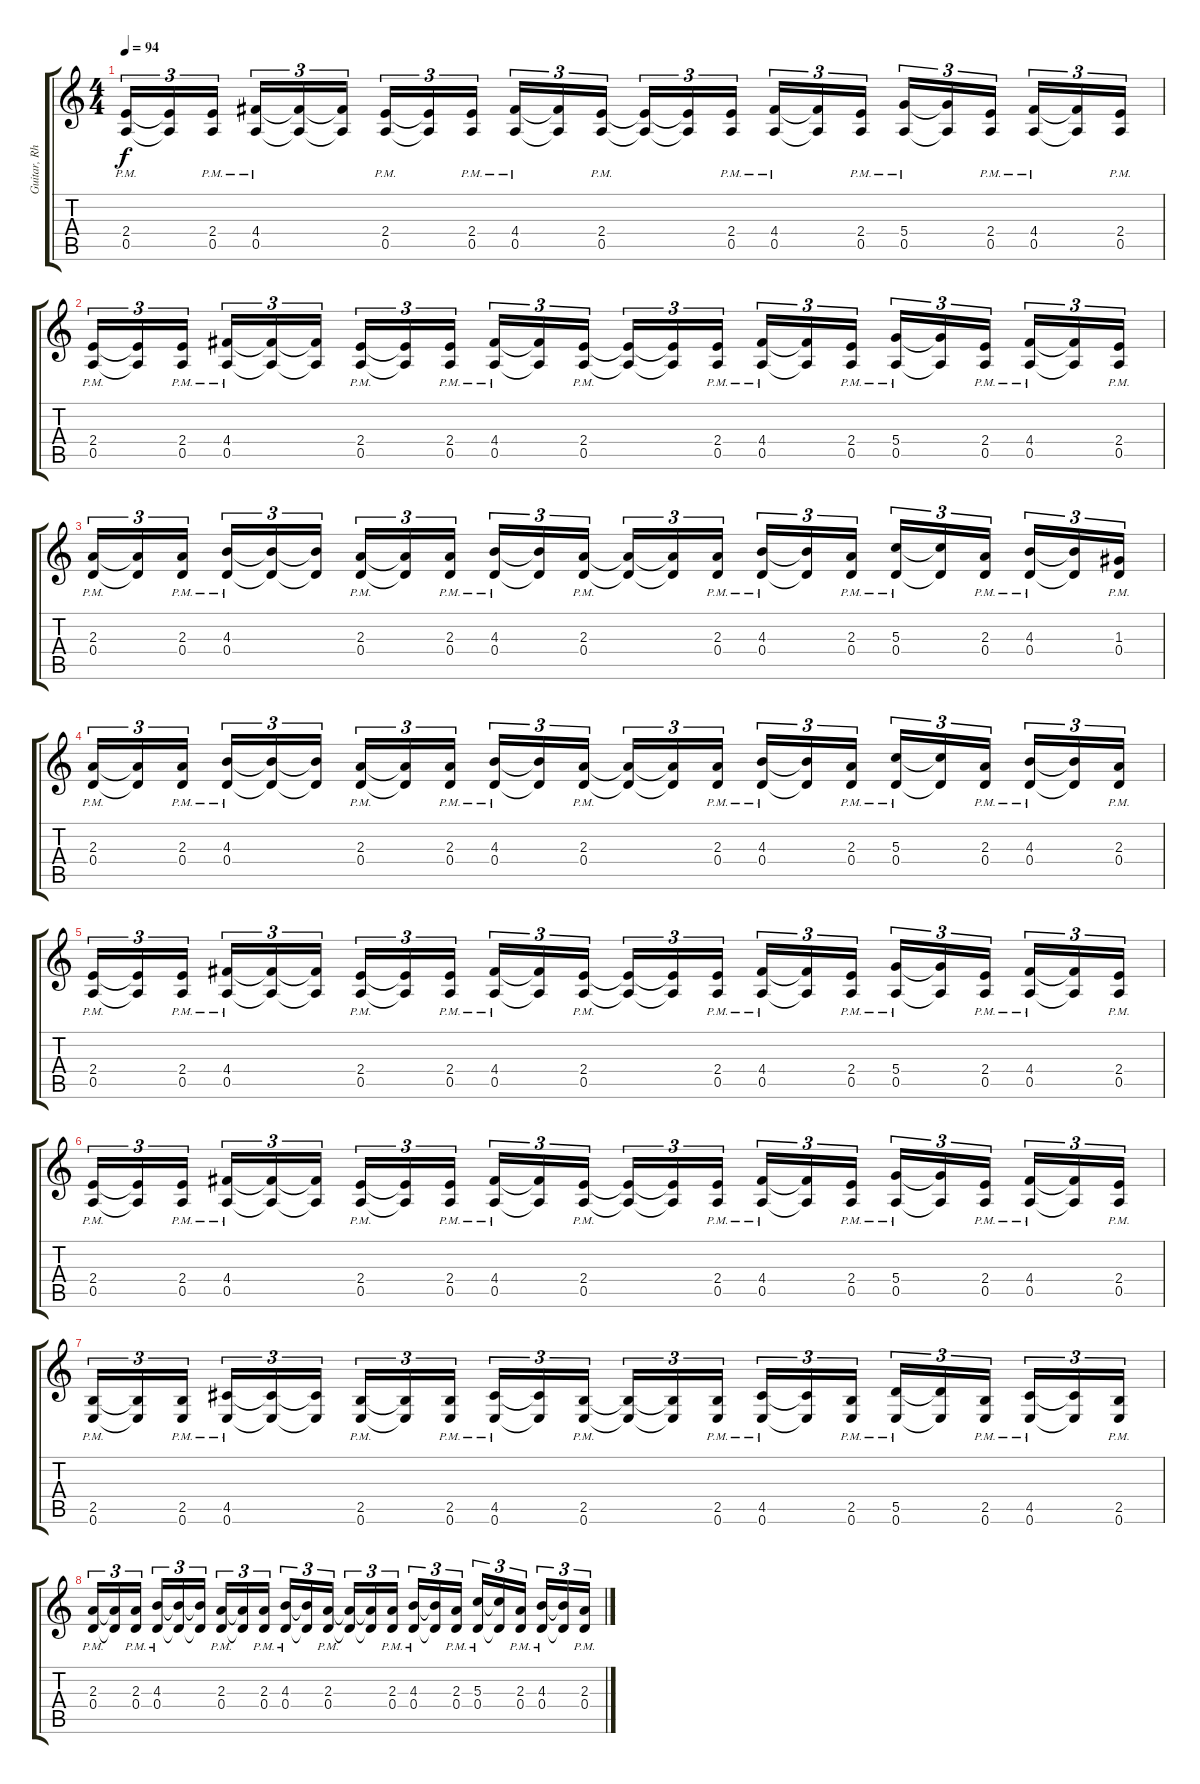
\track ("Guitar, Rhythm" "Guitar, Rh") {instrument overdrivenguitar}
\staff {score tabs}
\tuning (E4 B3 G3 D3 A2 E2) {hide}
\ts (4 4)
\tempo 94
\clef g2
\ks c
(2.4{pm} 0.5{pm}).16{tu (3 2) dy f} (2.4{t} 0.5{t}).16{tu (3 2)} (2.4{pm} 0.5{pm}).16{tu (3 2) beam splitsecondary} (4.4{pm} 0.5{pm}).16{tu (3 2)} (4.4{t} 0.5{t}).16{tu (3 2)} (4.4{t} 0.5{t}).16{tu (3 2)} (2.4{pm} 0.5{pm}).16{tu (3 2)} (2.4{t} 0.5{t}).16{tu (3 2)} (2.4{pm} 0.5{pm}).16{tu (3 2) beam splitsecondary} (4.4{pm} 0.5{pm}).16{tu (3 2)} (4.4{t} 0.5{t}).16{tu (3 2)} (2.4{pm} 0.5{pm}).16{tu (3 2)} (2.4{t} 0.5{t}).16{tu (3 2)} (2.4{t} 0.5{t}).16{tu (3 2)} (2.4{pm} 0.5{pm}).16{tu (3 2) beam splitsecondary} (4.4{pm} 0.5{pm}).16{tu (3 2)} (4.4{t} 0.5{t}).16{tu (3 2)} (2.4{pm} 0.5{pm}).16{tu (3 2)} (5.4{pm} 0.5{pm}).16{tu (3 2)} (5.4{t} 0.5{t}).16{tu (3 2)} (2.4{pm} 0.5{pm}).16{tu (3 2) beam splitsecondary} (4.4{pm} 0.5{pm}).16{tu (3 2)} (4.4{t} 0.5{t}).16{tu (3 2)} (2.4{pm} 0.5{pm}).16{tu (3 2)} |
(2.4{pm} 0.5{pm}).16{tu (3 2)} (2.4{t} 0.5{t}).16{tu (3 2)} (2.4{pm} 0.5{pm}).16{tu (3 2) beam splitsecondary} (4.4{pm} 0.5{pm}).16{tu (3 2)} (4.4{t} 0.5{t}).16{tu (3 2)} (4.4{t} 0.5{t}).16{tu (3 2)} (2.4{pm} 0.5{pm}).16{tu (3 2)} (2.4{t} 0.5{t}).16{tu (3 2)} (2.4{pm} 0.5{pm}).16{tu (3 2) beam splitsecondary} (4.4{pm} 0.5{pm}).16{tu (3 2)} (4.4{t} 0.5{t}).16{tu (3 2)} (2.4{pm} 0.5{pm}).16{tu (3 2)} (2.4{t} 0.5{t}).16{tu (3 2)} (2.4{t} 0.5{t}).16{tu (3 2)} (2.4{pm} 0.5{pm}).16{tu (3 2) beam splitsecondary} (4.4{pm} 0.5{pm}).16{tu (3 2)} (4.4{t} 0.5{t}).16{tu (3 2)} (2.4{pm} 0.5{pm}).16{tu (3 2)} (5.4{pm} 0.5{pm}).16{tu (3 2)} (5.4{t} 0.5{t}).16{tu (3 2)} (2.4{pm} 0.5{pm}).16{tu (3 2) beam splitsecondary} (4.4{pm} 0.5{pm}).16{tu (3 2)} (4.4{t} 0.5{t}).16{tu (3 2)} (2.4{pm} 0.5{pm}).16{tu (3 2)} |
(2.3{pm} 0.4{pm}).16{tu (3 2)} (2.3{t} 0.4{t}).16{tu (3 2)} (2.3{pm} 0.4{pm}).16{tu (3 2) beam splitsecondary} (4.3{pm} 0.4{pm}).16{tu (3 2)} (4.3{t} 0.4{t}).16{tu (3 2)} (4.3{t} 0.4{t}).16{tu (3 2)} (2.3{pm} 0.4{pm}).16{tu (3 2)} (2.3{t} 0.4{t}).16{tu (3 2)} (2.3{pm} 0.4{pm}).16{tu (3 2) beam splitsecondary} (4.3{pm} 0.4{pm}).16{tu (3 2)} (4.3{t} 0.4{t}).16{tu (3 2)} (2.3{pm} 0.4{pm}).16{tu (3 2)} (2.3{t} 0.4{t}).16{tu (3 2)} (2.3{t} 0.4{t}).16{tu (3 2)} (2.3{pm} 0.4{pm}).16{tu (3 2) beam splitsecondary} (4.3{pm} 0.4{pm}).16{tu (3 2)} (4.3{t} 0.4{t}).16{tu (3 2)} (2.3{pm} 0.4{pm}).16{tu (3 2)} (5.3{pm} 0.4{pm}).16{tu (3 2)} (5.3{t} 0.4{t}).16{tu (3 2)} (2.3{pm} 0.4{pm}).16{tu (3 2) beam splitsecondary} (4.3{pm} 0.4{pm}).16{tu (3 2)} (4.3{t} 0.4{t}).16{tu (3 2)} (1.3{pm} 0.4{pm}).16{tu (3 2)} |
(2.3{pm} 0.4{pm}).16{tu (3 2)} (2.3{t} 0.4{t}).16{tu (3 2)} (2.3{pm} 0.4{pm}).16{tu (3 2) beam splitsecondary} (4.3{pm} 0.4{pm}).16{tu (3 2)} (4.3{t} 0.4{t}).16{tu (3 2)} (4.3{t} 0.4{t}).16{tu (3 2)} (2.3{pm} 0.4{pm}).16{tu (3 2)} (2.3{t} 0.4{t}).16{tu (3 2)} (2.3{pm} 0.4{pm}).16{tu (3 2) beam splitsecondary} (4.3{pm} 0.4{pm}).16{tu (3 2)} (4.3{t} 0.4{t}).16{tu (3 2)} (2.3{pm} 0.4{pm}).16{tu (3 2)} (2.3{t} 0.4{t}).16{tu (3 2)} (2.3{t} 0.4{t}).16{tu (3 2)} (2.3{pm} 0.4{pm}).16{tu (3 2) beam splitsecondary} (4.3{pm} 0.4{pm}).16{tu (3 2)} (4.3{t} 0.4{t}).16{tu (3 2)} (2.3{pm} 0.4{pm}).16{tu (3 2)} (5.3{pm} 0.4{pm}).16{tu (3 2)} (5.3{t} 0.4{t}).16{tu (3 2)} (2.3{pm} 0.4{pm}).16{tu (3 2) beam splitsecondary} (4.3{pm} 0.4{pm}).16{tu (3 2)} (4.3{t} 0.4{t}).16{tu (3 2)} (2.3{pm} 0.4{pm}).16{tu (3 2)} |
(2.4{pm} 0.5{pm}).16{tu (3 2)} (2.4{t} 0.5{t}).16{tu (3 2)} (2.4{pm} 0.5{pm}).16{tu (3 2) beam splitsecondary} (4.4{pm} 0.5{pm}).16{tu (3 2)} (4.4{t} 0.5{t}).16{tu (3 2)} (4.4{t} 0.5{t}).16{tu (3 2)} (2.4{pm} 0.5{pm}).16{tu (3 2)} (2.4{t} 0.5{t}).16{tu (3 2)} (2.4{pm} 0.5{pm}).16{tu (3 2) beam splitsecondary} (4.4{pm} 0.5{pm}).16{tu (3 2)} (4.4{t} 0.5{t}).16{tu (3 2)} (2.4{pm} 0.5{pm}).16{tu (3 2)} (2.4{t} 0.5{t}).16{tu (3 2)} (2.4{t} 0.5{t}).16{tu (3 2)} (2.4{pm} 0.5{pm}).16{tu (3 2) beam splitsecondary} (4.4{pm} 0.5{pm}).16{tu (3 2)} (4.4{t} 0.5{t}).16{tu (3 2)} (2.4{pm} 0.5{pm}).16{tu (3 2)} (5.4{pm} 0.5{pm}).16{tu (3 2)} (5.4{t} 0.5{t}).16{tu (3 2)} (2.4{pm} 0.5{pm}).16{tu (3 2) beam splitsecondary} (4.4{pm} 0.5{pm}).16{tu (3 2)} (4.4{t} 0.5{t}).16{tu (3 2)} (2.4{pm} 0.5{pm}).16{tu (3 2)} |
(2.4{pm} 0.5{pm}).16{tu (3 2)} (2.4{t} 0.5{t}).16{tu (3 2)} (2.4{pm} 0.5{pm}).16{tu (3 2) beam splitsecondary} (4.4{pm} 0.5{pm}).16{tu (3 2)} (4.4{t} 0.5{t}).16{tu (3 2)} (4.4{t} 0.5{t}).16{tu (3 2)} (2.4{pm} 0.5{pm}).16{tu (3 2)} (2.4{t} 0.5{t}).16{tu (3 2)} (2.4{pm} 0.5{pm}).16{tu (3 2) beam splitsecondary} (4.4{pm} 0.5{pm}).16{tu (3 2)} (4.4{t} 0.5{t}).16{tu (3 2)} (2.4{pm} 0.5{pm}).16{tu (3 2)} (2.4{t} 0.5{t}).16{tu (3 2)} (2.4{t} 0.5{t}).16{tu (3 2)} (2.4{pm} 0.5{pm}).16{tu (3 2) beam splitsecondary} (4.4{pm} 0.5{pm}).16{tu (3 2)} (4.4{t} 0.5{t}).16{tu (3 2)} (2.4{pm} 0.5{pm}).16{tu (3 2)} (5.4{pm} 0.5{pm}).16{tu (3 2)} (5.4{t} 0.5{t}).16{tu (3 2)} (2.4{pm} 0.5{pm}).16{tu (3 2) beam splitsecondary} (4.4{pm} 0.5{pm}).16{tu (3 2)} (4.4{t} 0.5{t}).16{tu (3 2)} (2.4{pm} 0.5{pm}).16{tu (3 2)} |
(2.5{pm} 0.6{pm}).16{tu (3 2)} (2.5{t} 0.6{t}).16{tu (3 2)} (2.5{pm} 0.6{pm}).16{tu (3 2) beam splitsecondary} (4.5{pm} 0.6{pm}).16{tu (3 2)} (4.5{t} 0.6{t}).16{tu (3 2)} (4.5{t} 0.6{t}).16{tu (3 2)} (2.5{pm} 0.6{pm}).16{tu (3 2)} (2.5{t} 0.6{t}).16{tu (3 2)} (2.5{pm} 0.6{pm}).16{tu (3 2) beam splitsecondary} (4.5{pm} 0.6{pm}).16{tu (3 2)} (4.5{t} 0.6{t}).16{tu (3 2)} (2.5{pm} 0.6{pm}).16{tu (3 2)} (2.5{t} 0.6{t}).16{tu (3 2)} (2.5{t} 0.6{t}).16{tu (3 2)} (2.5{pm} 0.6{pm}).16{tu (3 2) beam splitsecondary} (4.5{pm} 0.6{pm}).16{tu (3 2)} (4.5{t} 0.6{t}).16{tu (3 2)} (2.5{pm} 0.6{pm}).16{tu (3 2)} (5.5{pm} 0.6{pm}).16{tu (3 2)} (5.5{t} 0.6{t}).16{tu (3 2)} (2.5{pm} 0.6{pm}).16{tu (3 2) beam splitsecondary} (4.5{pm} 0.6{pm}).16{tu (3 2)} (4.5{t} 0.6{t}).16{tu (3 2)} (2.5{pm} 0.6{pm}).16{tu (3 2)} |
(2.3{pm} 0.4{pm}).16{tu (3 2)} (2.3{t} 0.4{t}).16{tu (3 2)} (2.3{pm} 0.4{pm}).16{tu (3 2) beam splitsecondary} (4.3{pm} 0.4{pm}).16{tu (3 2)} (4.3{t} 0.4{t}).16{tu (3 2)} (4.3{t} 0.4{t}).16{tu (3 2)} (2.3{pm} 0.4{pm}).16{tu (3 2)} (2.3{t} 0.4{t}).16{tu (3 2)} (2.3{pm} 0.4{pm}).16{tu (3 2) beam splitsecondary} (4.3{pm} 0.4{pm}).16{tu (3 2)} (4.3{t} 0.4{t}).16{tu (3 2)} (2.3{pm} 0.4{pm}).16{tu (3 2)} (2.3{t} 0.4{t}).16{tu (3 2)} (2.3{t} 0.4{t}).16{tu (3 2)} (2.3{pm} 0.4{pm}).16{tu (3 2) beam splitsecondary} (4.3{pm} 0.4{pm}).16{tu (3 2)} (4.3{t} 0.4{t}).16{tu (3 2)} (2.3{pm} 0.4{pm}).16{tu (3 2)} (5.3{pm} 0.4{pm}).16{tu (3 2)} (5.3{t} 0.4{t}).16{tu (3 2)} (2.3{pm} 0.4{pm}).16{tu (3 2) beam splitsecondary} (4.3{pm} 0.4{pm}).16{tu (3 2)} (4.3{t} 0.4{t}).16{tu (3 2)} (2.3{pm} 0.4{pm}).16{tu (3 2)}
